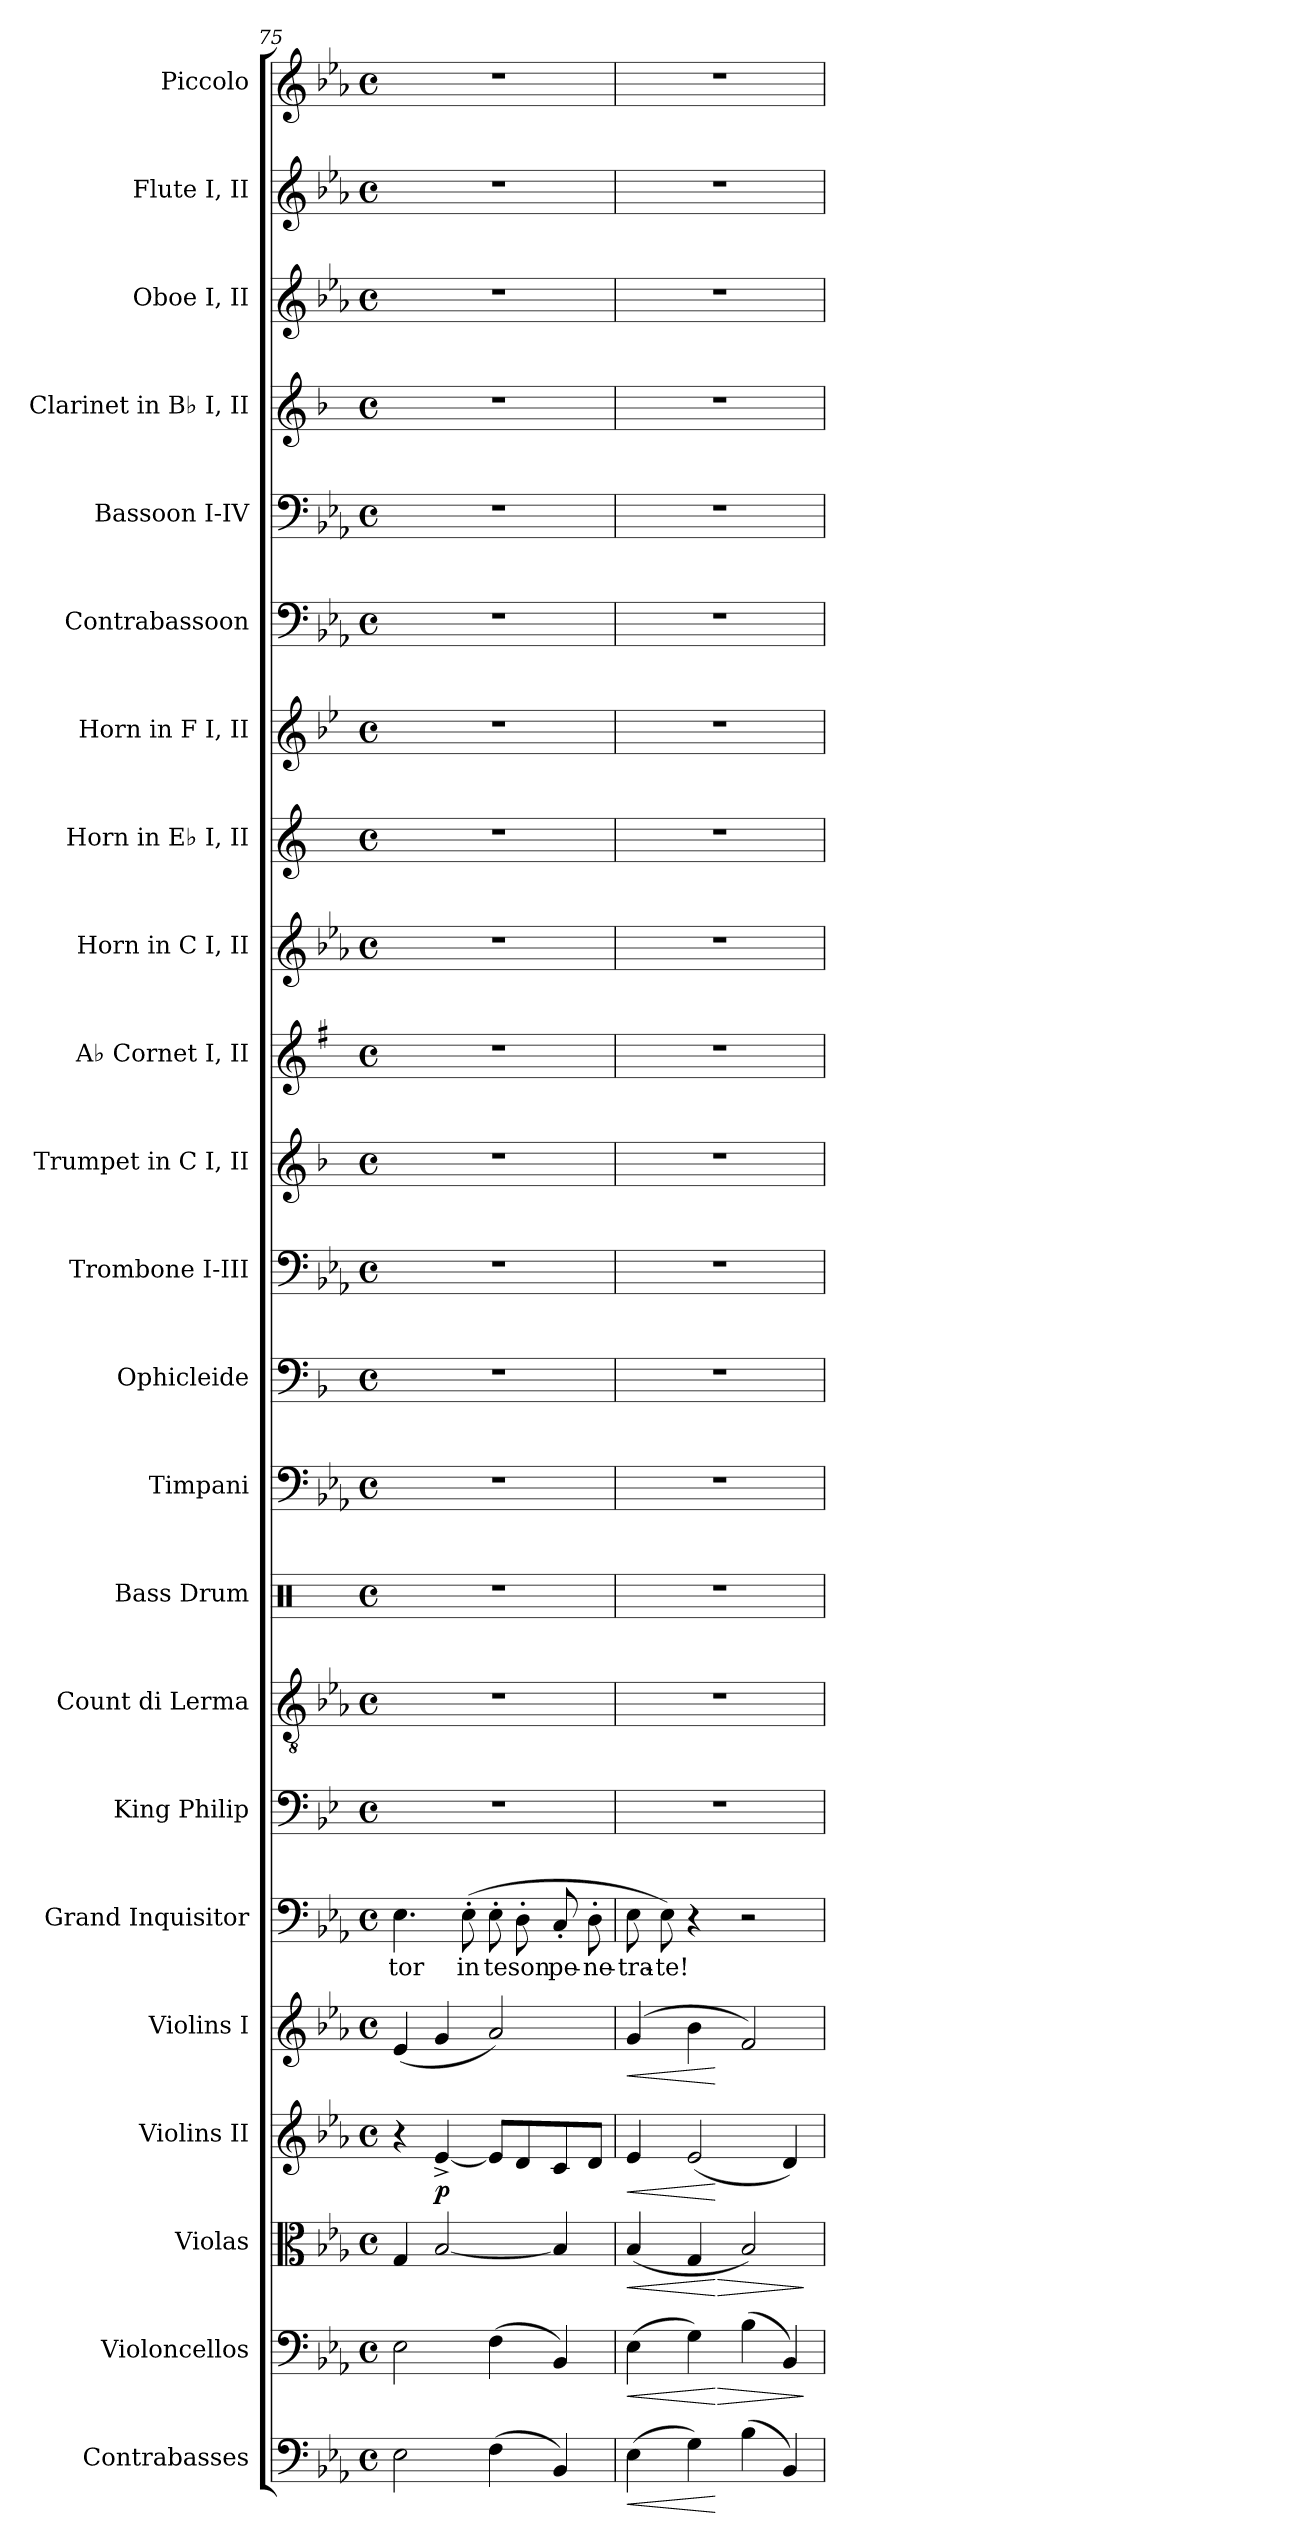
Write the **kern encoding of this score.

**kern	**dynam	**kern	**dynam	**kern	**dynam	**kern	**dynam	**kern	**dynam	**kern	**text	**kern	**kern	**kern	**kern	**kern	**kern	**kern	**kern	**kern	**kern	**kern	**kern	**kern	**kern	**kern	**kern	**kern
*part23	*part23	*part22	*part22	*part21	*part21	*part20	*part20	*part19	*part19	*part18	*part18	*part17	*part16	*part15	*part14	*part13	*part12	*part11	*part10	*part9	*part8	*part7	*part6	*part5	*part4	*part3	*part2	*part1
*staff23	*staff23	*staff22	*staff22	*staff21	*staff21	*staff20	*staff20	*staff19	*staff19	*staff18	*staff18	*staff17	*staff16	*staff15	*staff14	*staff13	*staff12	*staff11	*staff10	*staff9	*staff8	*staff7	*staff6	*staff5	*staff4	*staff3	*staff2	*staff1
*I"Contrabasses	*	*I"Violoncellos	*	*I"Violas	*	*I"Violins II	*	*I"Violins I	*	*I"Grand Inquisitor	*	*I"King Philip	*I"Count di Lerma	*I"Bass Drum	*I"Timpani	*I"Ophicleide	*I"Trombone I-III	*I"Trumpet in C I, II	*I"A♭ Cornet I, II	*I"Horn in C I, II	*I"Horn in E♭ I, II	*I"Horn in F I, II	*I"Contrabassoon	*I"Bassoon I-IV	*I"Clarinet in B♭ I, II	*I"Oboe I, II	*I"Flute I, II	*I"Piccolo
*I'Cb.	*	*I'Vc.	*	*I'Vla.	*	*I'Vln. II	*	*I'Vln. I	*	*I'G.I.	*	*I'K.P.	*I'di L.	*I'BD	*I'Timp.	*I'Oph.	*I'Tbn. I-III	*	*I'A ♭ Cnt. I, II	*	*	*	*I'Cbsn.	*I'Bsn. I-IV	*	*I'Ob. I, II	*I'Fl. I, II	*I'Picc.
*clefF4	*	*clefF4	*	*clefC3	*	*clefG2	*	*clefG2	*	*clefF4	*	*clefF4	*clefGv2	*clefX	*clefF4	*clefF4	*clefF4	*clefG2	*clefG2	*clefG2	*clefG2	*clefG2	*clefF4	*clefF4	*clefG2	*clefG2	*clefG2	*clefG2
*ITrd7c12	*	*	*	*	*	*	*	*	*	*	*	*ITrd4c7	*	*	*	*ITrd1c2	*	*ITrd1c2	*ITrd2c4	*ITrd7c12	*ITrd5c9	*ITrd4c7	*ITrd7c12	*	*ITrd1c2	*	*	*ITrd-7c-12
*k[b-e-a-]	*	*k[b-e-a-]	*	*k[b-e-a-]	*	*k[b-e-a-]	*	*k[b-e-a-]	*	*k[b-e-a-]	*	*k[b-e-a-]	*k[b-e-a-]	*k[]	*k[b-e-a-]	*k[b-e-a-]	*k[b-e-a-]	*k[b-e-a-]	*k[b-e-a-]	*k[b-e-a-]	*k[b-e-a-]	*k[b-e-a-]	*k[b-e-a-]	*k[b-e-a-]	*k[b-e-a-]	*k[b-e-a-]	*k[b-e-a-]	*k[b-e-a-]
*M4/4	*	*M4/4	*	*M4/4	*	*M4/4	*	*M4/4	*	*M4/4	*	*M4/4	*M4/4	*M4/4	*M4/4	*M4/4	*M4/4	*M4/4	*M4/4	*M4/4	*M4/4	*M4/4	*M4/4	*M4/4	*M4/4	*M4/4	*M4/4	*M4/4
*met(c)	*	*met(c)	*	*met(c)	*	*met(c)	*	*met(c)	*	*met(c)	*	*met(c)	*met(c)	*met(c)	*met(c)	*met(c)	*met(c)	*met(c)	*met(c)	*met(c)	*met(c)	*met(c)	*met(c)	*met(c)	*met(c)	*met(c)	*met(c)	*met(c)
*MM118	*	*MM118	*	*MM118	*	*MM118	*	*MM118	*	*MM118	*	*MM118	*MM118	*MM118	*MM118	*MM118	*MM118	*MM118	*MM118	*MM118	*MM118	*MM118	*MM118	*MM118	*MM118	*MM118	*MM118	*MM118
=75	=75	=75	=75	=75	=75	=75	=75	=75	=75	=75	=75	=75	=75	=75	=75	=75	=75	=75	=75	=75	=75	=75	=75	=75	=75	=75	=75	=75
!	!	!	!	!	!	!	!	!	!	!	!LO:LY:b	!	!	!	!	!	!	!	!	!	!	!	!	!	!	!	!	!
2EE-\	.	2E-\	.	4G/	.	4r	.	(<4e-/	.	4.E-\	-tor	1r	1r	1r	1r	1r	1r	1r	1r	1r	1r	1r	1r	1r	1r	1r	1r	1r
!	!	!	!	!	!	!	!LO:DY:b	!	!	!	!	!	!	!	!	!	!	!	!	!	!	!	!	!	!	!	!	!
.	.	.	.	[2B-/	.	[4e-^/	p	4g/	.	.	.	.	.	.	.	.	.	.	.	.	.	.	.	.	.	.	.	.
!	!	!	!	!	!	!	!	!	!	!	!LO:LY:b	!	!	!	!	!	!	!	!	!	!	!	!	!	!	!	!	!
.	.	.	.	.	.	.	.	.	.	(>8E-'\	in	.	.	.	.	.	.	.	.	.	.	.	.	.	.	.	.	.
!	!	!	!	!	!	!	!	!	!	!	!LO:LY:b	!	!	!	!	!	!	!	!	!	!	!	!	!	!	!	!	!
(>4FF\	.	(>4F\	.	.	.	8e-/L]	.	2a-/)	.	8E-'\	te	.	.	.	.	.	.	.	.	.	.	.	.	.	.	.	.	.
!	!	!	!	!	!	!	!	!	!	!	!LO:LY:b	!	!	!	!	!	!	!	!	!	!	!	!	!	!	!	!	!
.	.	.	.	.	.	8d/	.	.	.	8D'\	son	.	.	.	.	.	.	.	.	.	.	.	.	.	.	.	.	.
!	!	!	!	!	!	!	!	!	!	!	!LO:LY:b	!	!	!	!	!	!	!	!	!	!	!	!	!	!	!	!	!
4BBB-/)	.	4BB-/)	.	4B-/]	.	8c/	.	.	.	8C'/	pe-	.	.	.	.	.	.	.	.	.	.	.	.	.	.	.	.	.
!	!	!	!	!	!	!	!	!	!	!	!LO:LY:b	!	!	!	!	!	!	!	!	!	!	!	!	!	!	!	!	!
.	.	.	.	.	.	8d/J	.	.	.	8D'\	-ne-	.	.	.	.	.	.	.	.	.	.	.	.	.	.	.	.	.
!!LO:PB:g=z
=76	=76	=76	=76	=76	=76	=76	=76	=76	=76	=76	=76	=76	=76	=76	=76	=76	=76	=76	=76	=76	=76	=76	=76	=76	=76	=76	=76	=76
*	*	*	*	*	*	*	*	*	*	*	*	*	*	*	*	*	*	*	*	*	*	*	*	*	*	*	*	*MM124
!	!LO:HP:b	!	!LO:HP:b	!	!LO:HP:b	!	!LO:HP:b	!	!LO:HP:b	!	!LO:LY:b	!	!	!	!	!	!	!	!	!	!	!	!	!	!	!	!	!
*^	*	*^	*	*^	*	*^	*	*^	*	*	*	*	*	*	*	*	*	*	*	*	*	*	*	*	*	*	*	*
(>4EE-\	4ryy	<	(>4E-\	4ryy	<	(<4B-/	4ryy	<	4e-/	4ryy	<	(>4g/	4ryy	<	8E-\	-tra-	1r	1r	1r	1r	1r	1r	1r	1r	1r	1r	1r	1r	1r	1r	1r	1r	1r
!	!	!	!	!	!	!	!	!	!	!	!	!	!	!	!	!LO:LY:b	!	!	!	!	!	!	!	!	!	!	!	!	!	!	!	!	!
.	.	.	.	.	.	.	.	.	.	.	.	.	.	.	8E-\)	-te!	.	.	.	.	.	.	.	.	.	.	.	.	.	.	.	.	.
4GG\)	8ryy	.	4G\)	8ryy	.	4G/	8ryy	.	(<2e-/	8ryy	.	4b-\	8ryy	.	4r	.	.	.	.	.	.	.	.	.	.	.	.	.	.	.	.	.	.
!	!	!	!	!	!LO:HP:n=1:b	!	!	!LO:HP:n=1:b	!	!	!	!	!	!	!	!	!	!	!	!	!	!	!	!	!	!	!	!	!	!	!	!	!
.	8ryy	[	.	8ryy	[ >	.	8ryy	[ >	.	8ryy	[	.	8ryy	[	.	.	.	.	.	.	.	.	.	.	.	.	.	.	.	.	.	.	.
(>4BB-\	2ryy	.	(>4B-\	2ryy	.	2B-/)	2ryy	.	.	2ryy	.	2f/)	2ryy	.	2r	.	.	.	.	.	.	.	.	.	.	.	.	.	.	.	.	.	.
4BBB-/)	.	.	4BB-/)	.	.	.	.	.	4d/)	.	.	.	.	.	.	.	.	.	.	.	.	.	.	.	.	.	.	.	.	.	.	.	.
*v	*v	*	*	*	*	*v	*v	*	*v	*v	*	*v	*v	*	*	*	*	*	*	*	*	*	*	*	*	*	*	*	*	*	*	*	*
*	*	*v	*v	*	*	*	*	*	*	*	*	*	*	*	*	*	*	*	*	*	*	*	*	*	*	*	*	*	*
.	.	.	]	.	]	.	.	.	.	.	.	.	.	.	.	.	.	.	.	.	.	.	.	.	.	.	.	.
=	=	=	=	=	=	=	=	=	=	=	=	=	=	=	=	=	=	=	=	=	=	=	=	=	=	=	=	=
*-	*-	*-	*-	*-	*-	*-	*-	*-	*-	*-	*-	*-	*-	*-	*-	*-	*-	*-	*-	*-	*-	*-	*-	*-	*-	*-	*-	*-
